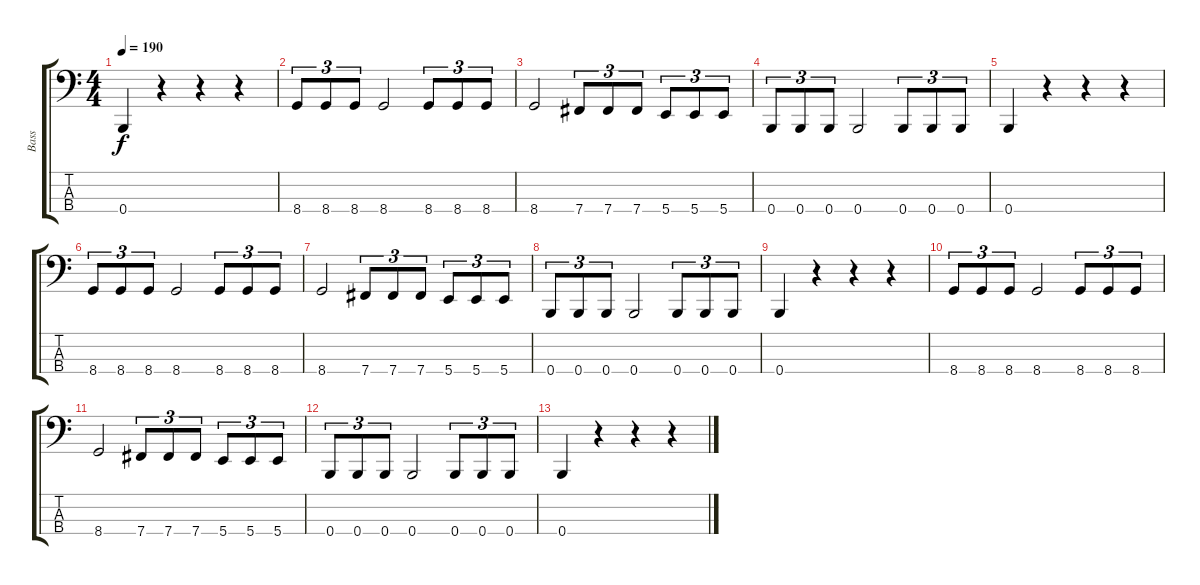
\track ("Bass" "Bass") {instrument electricbasspick}
\staff {score tabs}
\tuning (E2 B1 Gb1 B0) {hide}
\ts (4 4)
\tempo 190
\clef f4
\ks c
0.4.4{dy f} r.4 r.4 r.4 |
8.4.8{tu (3 2)} 8.4.8{tu (3 2)} 8.4.8{tu (3 2)} 8.4.2 8.4.8{tu (3 2)} 8.4.8{tu (3 2)} 8.4.8{tu (3 2)} |
8.4.2 7.4.8{tu (3 2)} 7.4.8{tu (3 2)} 7.4.8{tu (3 2)} 5.4.8{tu (3 2)} 5.4.8{tu (3 2)} 5.4.8{tu (3 2)} |
0.4.8{tu (3 2)} 0.4.8{tu (3 2)} 0.4.8{tu (3 2)} 0.4.2 0.4.8{tu (3 2)} 0.4.8{tu (3 2)} 0.4.8{tu (3 2)} |
0.4.4 r.4 r.4 r.4 |
8.4.8{tu (3 2) volume 8} 8.4.8{tu (3 2)} 8.4.8{tu (3 2)} 8.4.2 8.4.8{tu (3 2)} 8.4.8{tu (3 2)} 8.4.8{tu (3 2)} |
8.4.2 7.4.8{tu (3 2)} 7.4.8{tu (3 2)} 7.4.8{tu (3 2)} 5.4.8{tu (3 2)} 5.4.8{tu (3 2)} 5.4.8{tu (3 2)} |
0.4.8{tu (3 2)} 0.4.8{tu (3 2)} 0.4.8{tu (3 2)} 0.4.2 0.4.8{tu (3 2)} 0.4.8{tu (3 2)} 0.4.8{tu (3 2)} |
0.4.4 r.4 r.4 r.4 |
8.4.8{tu (3 2) volume 0} 8.4.8{tu (3 2)} 8.4.8{tu (3 2)} 8.4.2 8.4.8{tu (3 2)} 8.4.8{tu (3 2)} 8.4.8{tu (3 2)} |
8.4.2 7.4.8{tu (3 2)} 7.4.8{tu (3 2)} 7.4.8{tu (3 2)} 5.4.8{tu (3 2)} 5.4.8{tu (3 2)} 5.4.8{tu (3 2)} |
0.4.8{tu (3 2)} 0.4.8{tu (3 2)} 0.4.8{tu (3 2)} 0.4.2 0.4.8{tu (3 2)} 0.4.8{tu (3 2)} 0.4.8{tu (3 2)} |
0.4.4 r.4 r.4 r.4
